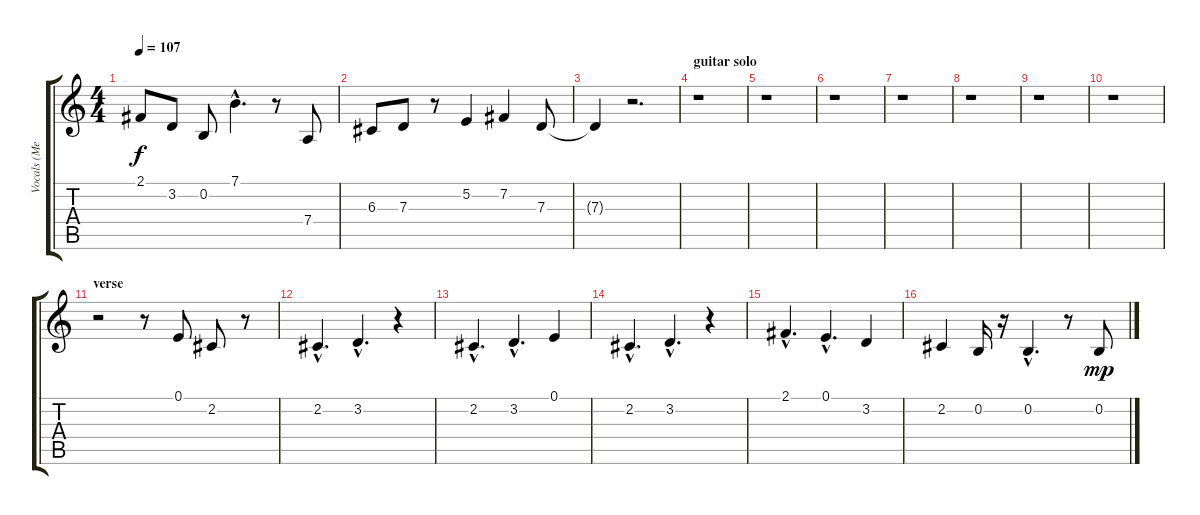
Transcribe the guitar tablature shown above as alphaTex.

\track ("Vocals (Mercury)" "Vocals (Me") {instrument lead6voice}
\staff {score tabs}
\tuning (E4 B3 G3 D3 A2 E2) {hide}
\ts (4 4)
\tempo 107
\clef g2
\ks c
2.1.8{dy f} 3.2.8 0.2.8 7.1{hac}.4{d} r.8 7.4.8 |
6.3.8 7.3.8 r.8 5.2.4 7.2.4 7.3.8 |
7.3{t}.4 r.2{d} |
\section ("" "guitar solo")
r.1 |
r.1 |
r.1 |
r.1 |
r.1 |
r.1 |
r.1 |
\section ("" "verse")
r.2 r.8 0.1.8 2.2.8 r.8 |
2.2{hac}.4{d} 3.2{hac}.4{d} r.4 |
2.2{hac}.4{d} 3.2{hac}.4{d} 0.1.4 |
2.2{hac}.4{d} 3.2{hac}.4{d} r.4 |
2.1{hac}.4{d} 0.1{hac}.4{d} 3.2.4 |
2.2.4 0.2.16 r.16 0.2{hac}.4{d} r.8 0.2.8{dy mp}
